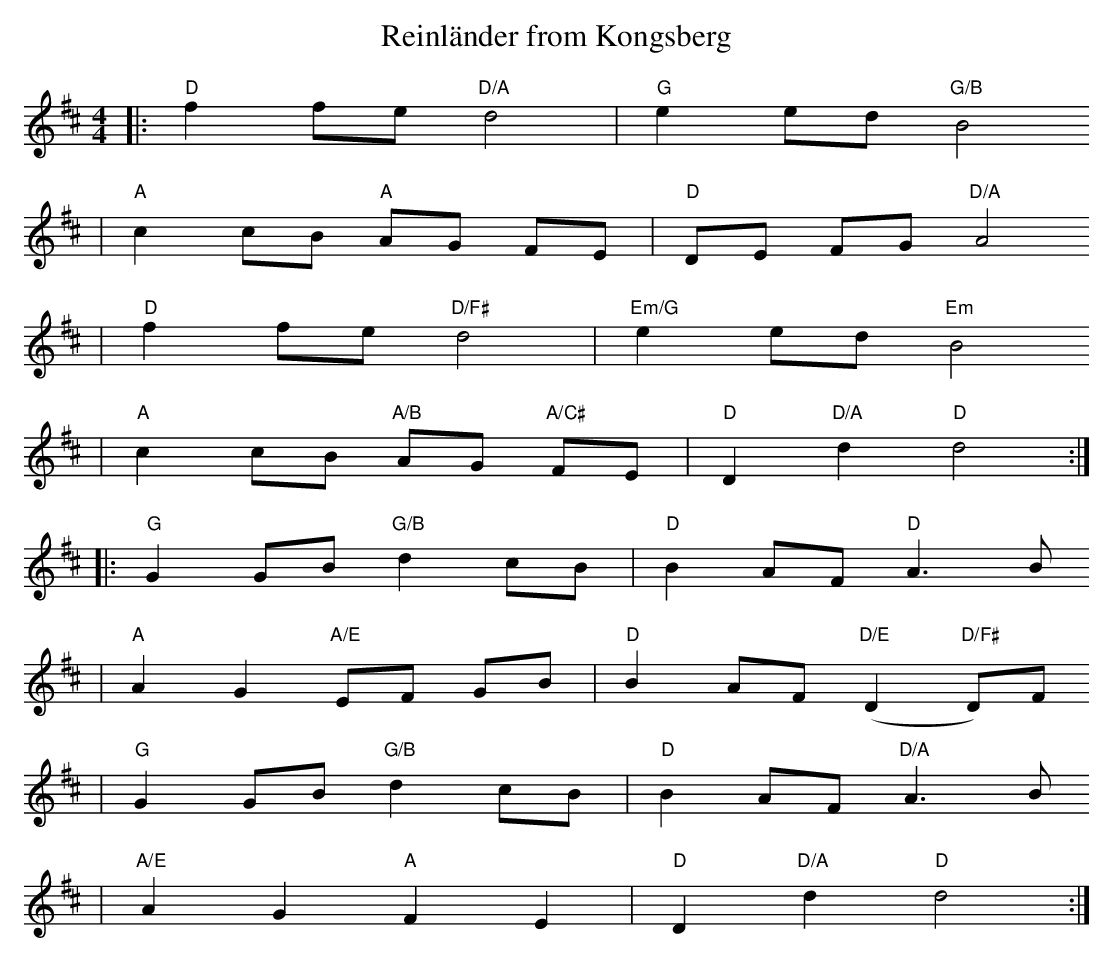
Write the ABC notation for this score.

X:1
T:Reinl\"ander from Kongsberg
M:4/4
L:1/8
K:D
|: "D"f2 fe "D/A"d4 | "G"e2 ed "G/B"B4
|  "A"c2 cB "A"AG FE | "D"DE FG "D/A"A4
|  "D"f2 fe "D/F#"d4 | "Em/G"e2 ed "Em"B4
|  "A"c2 cB "A/B"AG "A/C#"FE | "D"D2 "D/A"d2 "D"d4  :|
|: "G"G2 GB "G/B"d2 cB | "D"B2 AF "D"A3 B
|  "A"A2 G2 "A/E"EF GB | "D"B2 AF "D/E"(D2 "D/F#"D)F
|  "G"G2 GB "G/B"d2 cB | "D"B2 AF "D/A"A3 B
|  "A/E"A2 G2 "A"F2 E2 | "D"D2 "D/A"d2 "D"d4  :|
